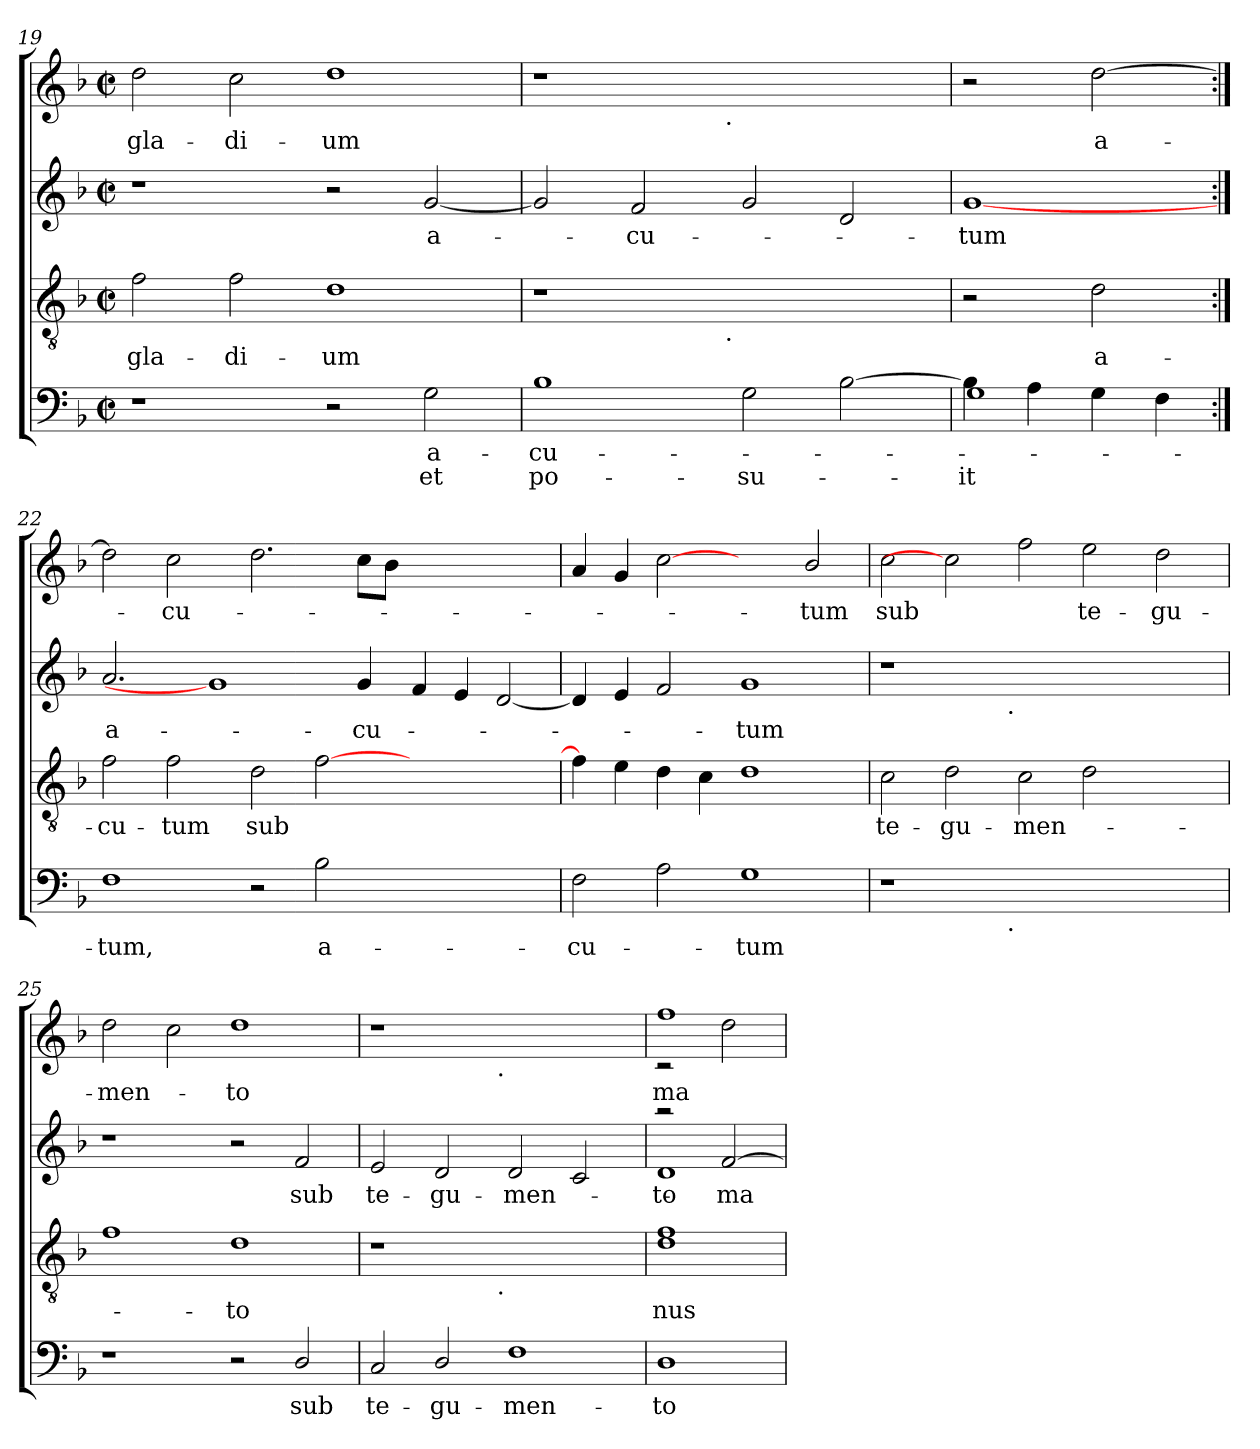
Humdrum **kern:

**kern	**text	**text	**kern	**text	**kern	**text	**kern	**text
*part4	*part4	*part4	*part3	*part3	*part2	*part2	*part1	*part1
*staff4	*staff4	*staff4	*staff3	*staff3	*staff2	*staff2	*staff1	*staff1
*clefF4	*	*	*clefGv2	*	*clefG2	*	*clefG2	*
*k[b-]	*	*	*k[b-]	*	*k[b-]	*	*k[b-]	*
*F:	*	*	*F:	*	*F:	*	*F:	*
*M2/2	*	*	*M2/2	*	*M2/2	*	*M2/2	*
*met(c|)	*	*	*met(c|)	*	*met(c|)	*	*met(c|)	*
=19	=19	=19	=19	=19	=19	=19	=19	=19
!	!	!	!	!LO:LY:b	!	!	!	!LO:LY:b
1r	.	.	2f\	gla-	1r	.	2dd\	gla-
!	!	!	!	!LO:LY:b	!	!	!	!LO:LY:b
.	.	.	2f\	-di-	.	.	2cc\	-di-
!	!	!	!	!LO:LY:b:rj	!	!	!	!LO:LY:b:rj
2r	.	.	1d	-um	2r	.	1dd	-um
!	!LO:LY:b	!LO:LY:b	!	!	!	!LO:LY:b	!	!
2G\	a-	et	.	.	[<2g/	a-	.	.
=20	=20	=20	=20	=20	=20	=20	=20	=20
!	!LO:LY:b	!LO:LY:b	!	!	!	!	!	!
*	*	*	*^	*	*	*	*^	*
1B-	-cu-	po-	1r	2ryy	.	2g/]	.	1r	2ryy	.
!	!	!	!	!	!	!	!LO:LY:b	!	!	!
.	.	.	.	4...ryy	.	2f/	-cu-	.	4...ryy	.
!	!	!	!	!	!	!	!	!	!LO:TX:b:t=.	!
!	!	!	!	!LO:TX:b:t=.	!	!	!	!	!	!
.	.	.	.	1ryy	.	.	.	.	1ryy	.
!	!	!LO:LY:b	!	!	!	!	!	!	!	!
2G\	.	-su-	1ryy	.	.	2g/	.	1ryy	.	.
[>2B-\	.	.	.	.	.	2d/	.	.	.	.
.	.	.	.	32ryy	.	.	.	.	32ryy	.
=21	=21	=21	=21	=21	=21	=21	=21	=21	=21	=21
!	!	!LO:LY:b	!	!	!	!	!LO:LY:b	!	!	!
*^	*	*	*v	*v	*	*	*	*v	*v	*
4B-\]	1G	.	-it	2r	.	[1g	-tum	2r	.
4A\	.	.	.	.	.	.	.	.	.
!	!	!	!	!	!LO:LY:b	!	!	!	!LO:LY:b
4G\	.	.	.	2d\	a-	.	.	[<2dd\	a-
4F\	.	.	.	.	.	.	.	.	.
*v	*v	*	*	*	*	*	*	*	*
!!LO:LB:g=z
=22:|!	=22:|!	=22:|!	=22:|!	=22:|!	=22:|!	=22:|!	=22:|!	=22:|!
!	!LO:LY:b	!	!	!LO:LY:b	!	!LO:LY:b	!	!
1F	-tum,	.	2f\	-cu-	2.a/	a-	2dd\]	.
!	!	!	!	!LO:LY:b:rj	!	!	!	!LO:LY:b
.	.	.	2f\	-tum	.	.	2cc\	-cu-
.	.	.	.	.	1g]	.	.	.
!	!	!	!	!LO:LY:b	!	!	!	!
2r	.	.	2d\	sub	.	.	2.dd\	.
!	!LO:LY:b	!	!	!	!	!	!	!
2B-\	a-	.	[>2f\	.	.	.	.	.
!	!	!	!	!	!	!LO:LY:b	!	!
.	.	.	.	.	4g/	-cu-	8cc\L	.
.	.	.	.	.	.	.	8b-\J	.
1ryy	.	.	1ryy	.	4f/	.	1ryy	.
.	.	.	.	.	4e/	.	.	.
.	.	.	.	.	[<2d/	.	.	.
=23	=23	=23	=23	=23	=23	=23	=23	=23
!	!LO:LY:b	!	!	!	!	!	!	!
2F\	-cu-	.	4f\]	.	4d/]	.	4a/	.
.	.	.	4e\	.	4e/	.	4g/	.
2A\	.	.	4d\	.	2f/	.	[2cc	.
.	.	.	4c\	.	.	.	.	.
!	!LO:LY:b	!	!	!	!	!LO:LY:b	!	!
1G	-tum	.	1d	.	1g	-tum	2ryy	.
!	!	!	!	!	!	!	!	!LO:LY:b
.	.	.	.	.	.	.	2b-/	-tum
=24	=24	=24	=24	=24	=24	=24	=24	=24
!	!	!	!	!LO:LY:b	!	!	!	!LO:LY:b
*^	*	*	*	*	*^	*	*	*
1r	2ryy	.	.	2c\	te-	1r	2ryy	.	2cc\	sub
!	!	!	!	!	!LO:LY:b	!	!	!	!	!
.	4...ryy	.	.	2d\	-gu-	.	4...ryy	.	2cc]	.
!	!	!	!	!	!	!	!LO:TX:b:t=.	!	!	!
!	!LO:TX:b:t=.	!	!	!	!	!	!	!	!	!
.	1ryy	.	.	.	.	.	1ryy	.	.	.
!	!	!	!	!	!LO:LY:b	!	!	!	!	!
1.ryy	.	.	.	2c\	-men-	1.ryy	.	.	2ff\	.
!	!	!	!	!	!	!	!	!	!	!LO:LY:b
.	.	.	.	2d\	.	.	.	.	2ee\	te-
.	2ryy	.	.	.	.	.	2ryy	.	.	.
!	!	!	!	!	!	!	!	!	!	!LO:LY:b
.	.	.	.	2ryy	.	.	.	.	2dd\	-gu-
.	32ryy	.	.	.	.	.	32ryy	.	.	.
=25	=25	=25	=25	=25	=25	=25	=25	=25	=25	=25
!	!	!	!	!	!	!	!	!	!	!LO:LY:b
*v	*v	*	*	*	*	*v	*v	*	*	*
1r	.	.	1f	.	1r	.	2dd\	-men-
.	.	.	.	.	.	.	2cc\	.
!	!	!	!	!LO:LY:b	!	!	!	!LO:LY:b
2r	.	.	1d	-to	2r	.	1dd	-to
!	!LO:LY:b	!	!	!	!	!LO:LY:b	!	!
2D/	sub	.	.	.	2f/	sub	.	.
=26	=26	=26	=26	=26	=26	=26	=26	=26
!	!LO:LY:b	!	!	!	!	!LO:LY:b	!	!
*	*	*	*^	*	*	*	*^	*
2C/	te-	.	1r	2ryy	.	2e/	te-	1r	2ryy	.
!	!LO:LY:b	!	!	!	!	!	!LO:LY:b	!	!	!
2D/	-gu-	.	.	4...ryy	.	2d/	-gu-	.	4...ryy	.
!	!	!	!	!	!	!	!	!	!LO:TX:b:t=.	!
!	!	!	!	!LO:TX:b:t=.	!	!	!	!	!	!
.	.	.	.	1ryy	.	.	.	.	1ryy	.
!	!LO:LY:b:rj	!	!	!	!	!	!LO:LY:b	!	!	!
1F	-men-	.	1ryy	.	.	2d/	-men-	1ryy	.	.
.	.	.	.	.	.	2c/	.	.	.	.
.	.	.	.	32ryy	.	.	.	.	32ryy	.
=27	=27	=27	=27	=27	=27	=27	=27	=27	=27	=27
!	!LO:LY:b	!	!	!	!LO:LY:b	!	!LO:LY:b	!	!	!LO:LY:b
*	*	*	*v	*v	*	*^	*	*	*	*
1D	-to	.	1d 1f	-nus	2raa	1d	to	1ff	2rc	ma-
!	!	!	!	!	!	!	!LO:LY:b	!	!	!
.	.	.	.	.	[<2f/	.	-ma	.	2dd\	.
*	*	*	*	*	*v	*v	*	*	*	*
*	*	*	*	*	*	*	*v	*v	*
=	=	=	=	=	=	=	=	=
*-	*-	*-	*-	*-	*-	*-	*-	*-
